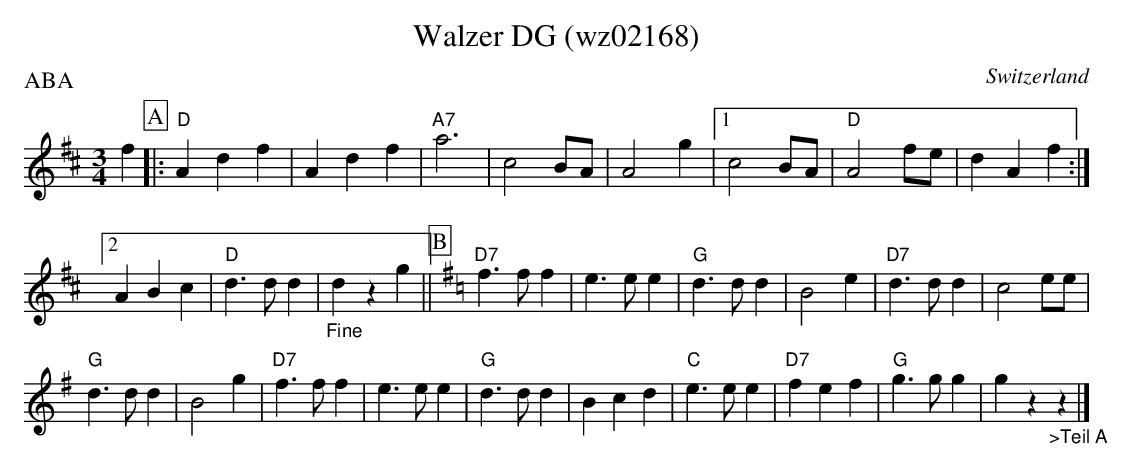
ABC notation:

X:1
T:Walzer DG (wz02168)
O:Switzerland
P:ABA
M:3/4
L:1/8
K:D major
f2 [P:A] |: "D"A2d2f2 | A2d2f2 | "A7"a6 | c4BA | A4g2 |1 c4BA | "D"A4fe | d2A2f2 :|2
A2B2c2 | "D"d3dd2 | "_Fine"d2z2g2 || [P:B] [K:G] "D7"f3ff2 | e3ee2 | "G"d3dd2 | B4e2 | "D7"d3dd2 | c4ee |
"G"d3dd2 | B4g2 | "D7"f3ff2 | e3ee2 | "G"d3dd2 | B2c2d2 | "C"e3ee2 | "D7"f2e2f2 | "G"g3gg2 | g2z2"_>Teil A"z2 |]
